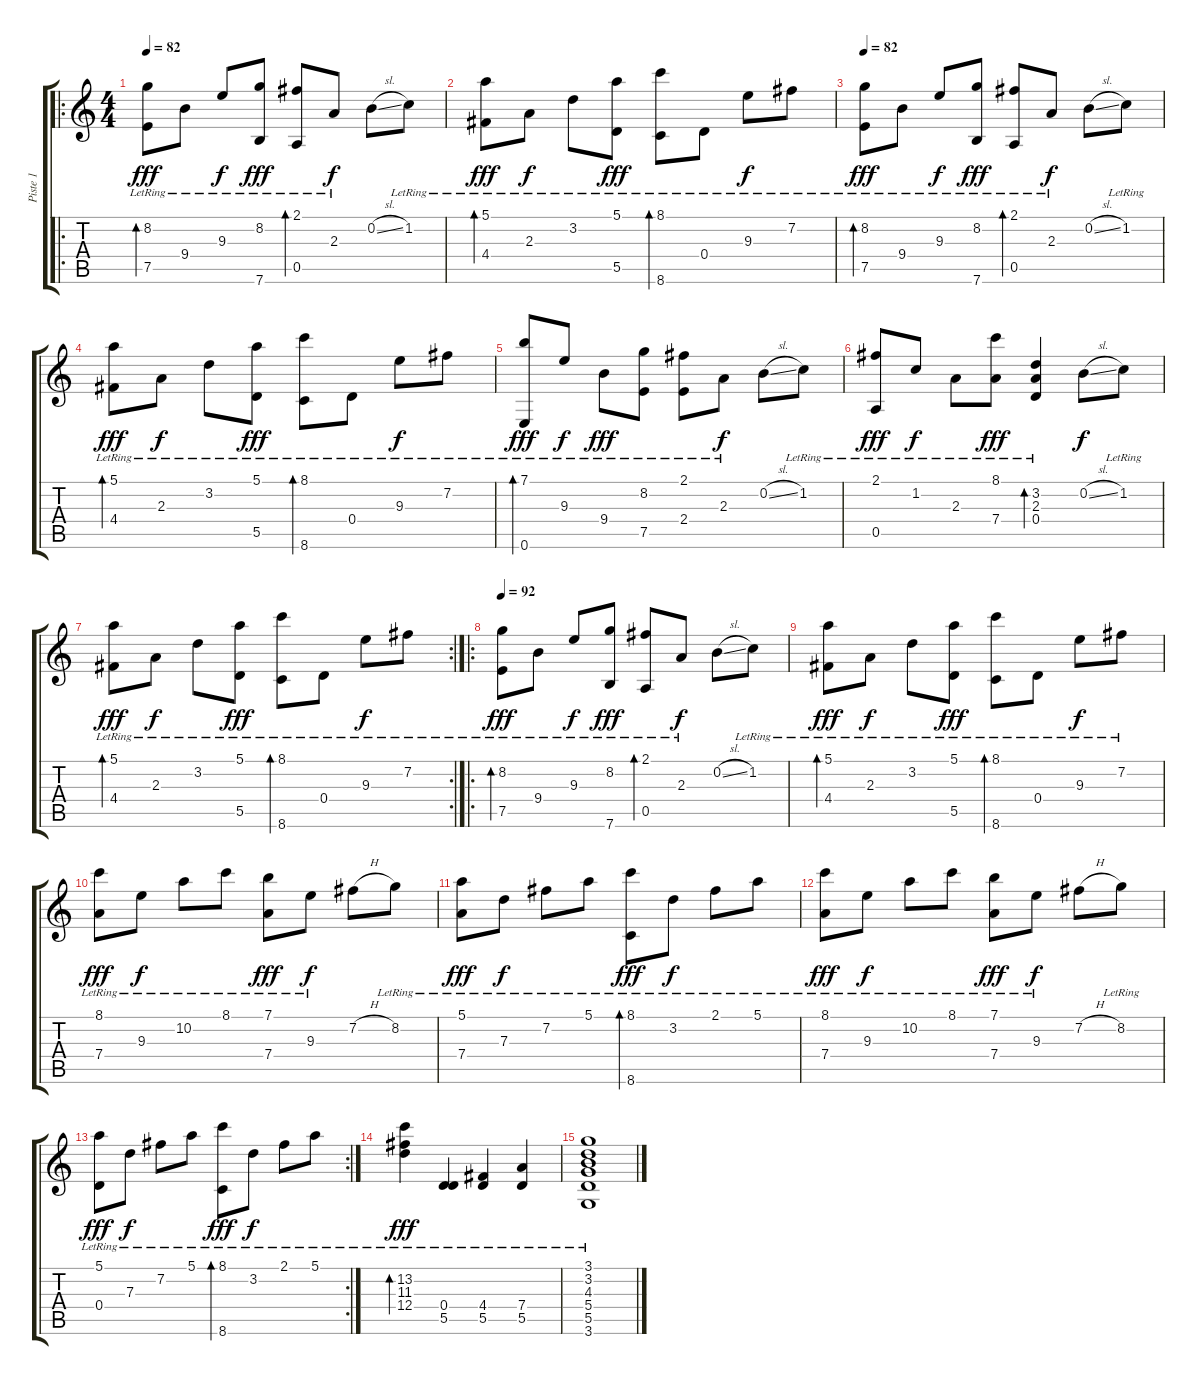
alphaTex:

\track ("Piste 1" "Piste 1") {instrument acousticguitarsteel}
\staff {score tabs}
\tuning (E4 B3 G3 D3 A2 E2) {hide}
\ro
\ts (4 4)
\tempo 82
\clef g2
\ks c
(8.2{lr} 7.5{lr}).8{bd 480 dy fff instrument acousticguitarsteel} 9.4{lr}.8 9.3{lr}.8{dy f} (8.2{lr} 7.6{lr}).8{dy fff} (2.1{lr} 0.5{lr}).8{bd 480} 2.3{lr}.8{dy f} 0.2{sl}.8 1.2{lr}.8 |
(5.1{lr} 4.4{lr}).8{bd 240 dy fff} 2.3{lr}.8{dy f} 3.2{lr}.8 (5.1{lr} 5.5{lr}).8{dy fff} (8.1{lr} 8.6{lr}).8{bd 240} 0.4{lr}.8 9.3{lr}.8{dy f} 7.2{lr}.8 |
\tempo 82
(8.2{lr} 7.5{lr}).8{bd 480 dy fff} 9.4{lr}.8 9.3{lr}.8{dy f} (8.2{lr} 7.6{lr}).8{dy fff} (2.1{lr} 0.5{lr}).8{bd 480} 2.3{lr}.8{dy f} 0.2{sl}.8 1.2{lr}.8 |
(5.1{lr} 4.4{lr}).8{bd 240 dy fff} 2.3{lr}.8{dy f} 3.2{lr}.8 (5.1{lr} 5.5{lr}).8{dy fff} (8.1{lr} 8.6{lr}).8{bd 240} 0.4{lr}.8 9.3{lr}.8{dy f} 7.2{lr}.8 |
(7.1{lr} 0.6{lr}).8{bd 240 dy fff} 9.3{lr}.8{dy f} 9.4{lr}.8{dy fff} (8.2{lr} 7.5{lr}).8 (2.1{lr} 2.4{lr}).8 2.3{lr}.8{dy f} 0.2{sl}.8 1.2{lr}.8 |
(2.1{lr} 0.5{lr}).8{dy fff} 1.2{lr}.8{dy f} 2.3{lr}.8 (8.1{lr} 7.4{lr}).8{dy fff} (3.2{lr} 2.3{lr} 0.4{lr}).4{bd 240} 0.2{sl}.8{dy f} 1.2{lr}.8 |
\rc 2
(5.1{lr} 4.4{lr}).8{bd 240 dy fff} 2.3{lr}.8{dy f} 3.2{lr}.8 (5.1{lr} 5.5{lr}).8{dy fff} (8.1{lr} 8.6{lr}).8{bd 240} 0.4{lr}.8 9.3{lr}.8{dy f} 7.2{lr}.8 |
\ro
\tempo 92
(8.2{lr} 7.5{lr}).8{bd 480 dy fff} 9.4{lr}.8 9.3{lr}.8{dy f} (8.2{lr} 7.6{lr}).8{dy fff} (2.1{lr} 0.5{lr}).8{bd 480} 2.3{lr}.8{dy f} 0.2{sl}.8 1.2{lr}.8 |
(5.1{lr} 4.4{lr}).8{bd 240 dy fff} 2.3{lr}.8{dy f} 3.2{lr}.8 (5.1{lr} 5.5{lr}).8{dy fff} (8.1{lr} 8.6{lr}).8{bd 240} 0.4{lr}.8 9.3{lr}.8{dy f} 7.2{lr}.8 |
(8.1{lr} 7.4).8{dy fff} 9.3{lr}.8{dy f} 10.2{lr}.8 8.1{lr}.8 (7.1{lr} 7.4{lr}).8{dy fff} 9.3{lr}.8{dy f} 7.2{h}.8 8.2{lr}.8 |
(5.1{lr} 7.4{lr}).8{dy fff} 7.3{lr}.8{dy f} 7.2{lr}.8 5.1{lr}.8 (8.1{lr} 8.6{lr}).8{bd 480 dy fff} 3.2{lr}.8{dy f} 2.1{lr}.8 5.1{lr}.8 |
(8.1{lr} 7.4).8{dy fff} 9.3{lr}.8{dy f} 10.2{lr}.8 8.1{lr}.8 (7.1{lr} 7.4{lr}).8{dy fff} 9.3{lr}.8{dy f} 7.2{h}.8 8.2{lr}.8 |
\rc 2
(5.1{lr} 0.4{lr}).8{dy fff} 7.3{lr}.8{dy f} 7.2{lr}.8 5.1{lr}.8 (8.1{lr} 8.6{lr}).8{bd 480 dy fff} 3.2{lr}.8{dy f} 2.1{lr}.8 5.1{lr}.8 |
(13.2{lr} 11.3{lr} 12.4{lr}).4{bd 240 dy fff} (0.4{lr} 5.5{lr}).4 (4.4{lr} 5.5{lr}).4 (7.4{lr} 5.5{lr}).4 |
(3.1{lr} 3.2{lr} 4.3{lr} 5.4{lr} 5.5{lr} 3.6{lr}).1
